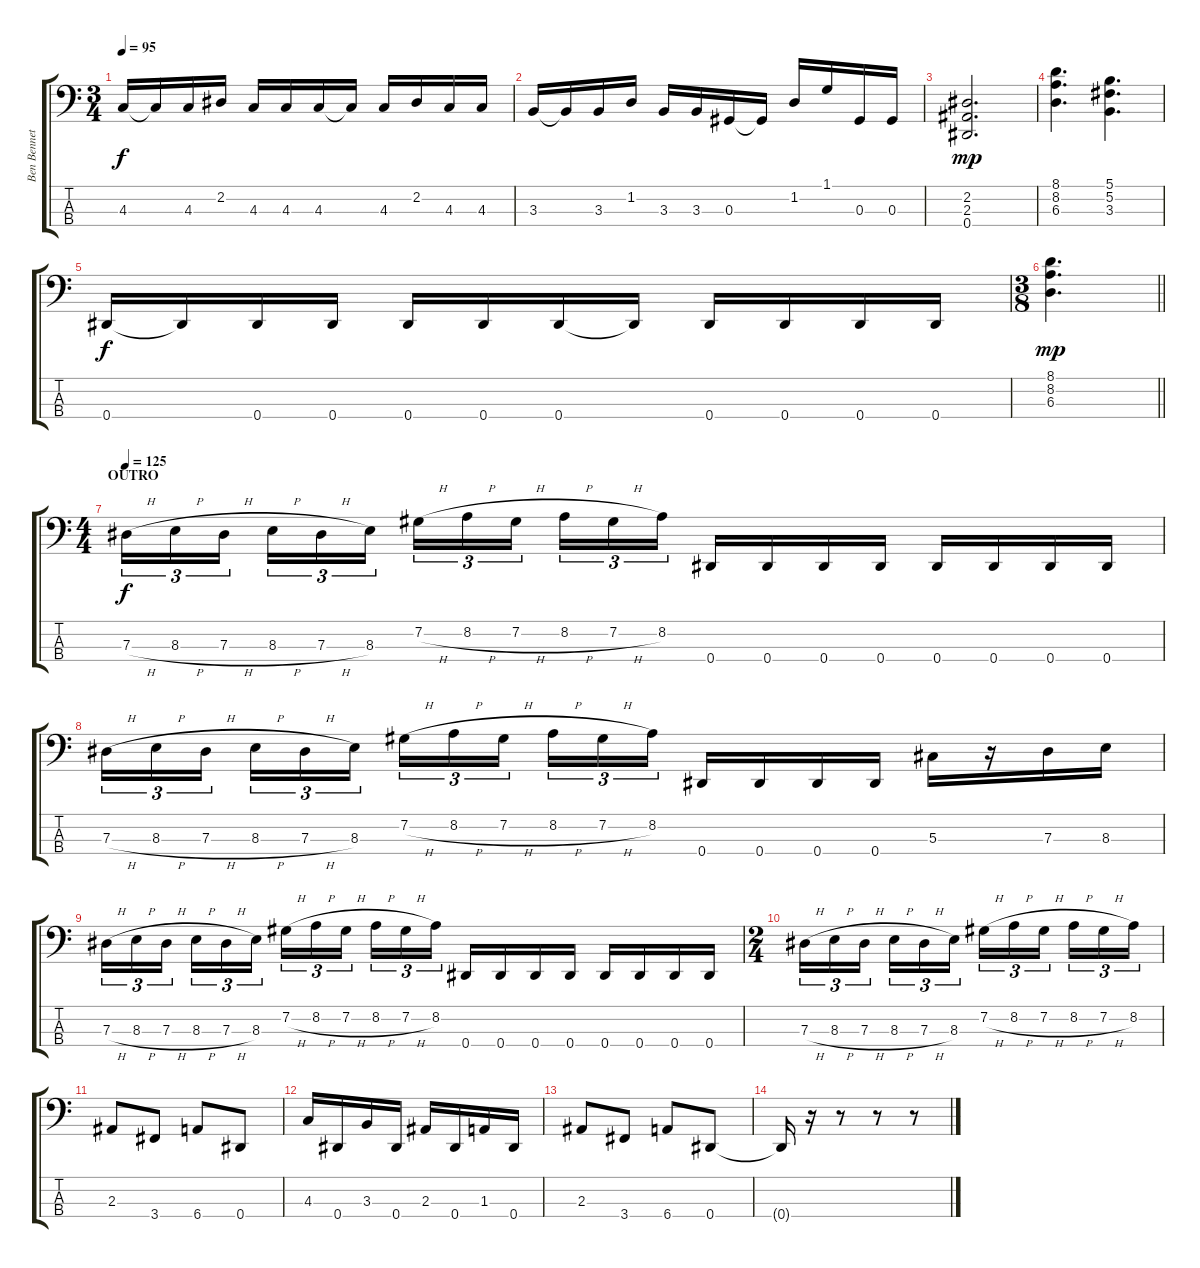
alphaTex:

\track ("Ben Bennett" "Ben Bennet") {instrument electricbassfinger}
\staff {score tabs}
\tuning (Gb2 Db2 Ab1 Eb1) {hide}
\ts (3 4)
\tempo 95
\clef f4
\ks c
4.3.16{dy f} 4.3{t}.16 4.3.16 2.2.16 4.3.16 4.3.16 4.3.16 4.3{t}.16 4.3.16 2.2.16 4.3.16 4.3.16 |
3.3.16 3.3{t}.16 3.3.16 1.2.16 3.3.16 3.3.16 0.3.16 0.3{t}.16 1.2.16 1.1.16 0.3.16 0.3.16 |
(2.2 2.3 0.4).2{d dy mp} |
(8.1 8.2 6.3).4{d} (5.1 5.2 3.3).4{d} |
0.4.16{dy f} 0.4{t}.16 0.4.16 0.4.16 0.4.16 0.4.16 0.4.16 0.4{t}.16 0.4.16 0.4.16 0.4.16 0.4.16 |
\ts (3 8)
\barLineRight lightlight
(8.1 8.2 6.3).4{d dy mp} |
\ts (4 4)
\section ("" "OUTRO")
\tempo 125
7.3{h}.16{tu (3 2) dy f} 8.3{h}.16{tu (3 2)} 7.3{h}.16{tu (3 2) beam splitsecondary} 8.3{h}.16{tu (3 2)} 7.3{h}.16{tu (3 2)} 8.3.16{tu (3 2)} 7.2{h}.16{tu (3 2)} 8.2{h}.16{tu (3 2)} 7.2{h}.16{tu (3 2) beam splitsecondary} 8.2{h}.16{tu (3 2)} 7.2{h}.16{tu (3 2)} 8.2.16{tu (3 2)} 0.4.16 0.4.16 0.4.16 0.4.16 0.4.16 0.4.16 0.4.16 0.4.16 |
7.3{h}.16{tu (3 2)} 8.3{h}.16{tu (3 2)} 7.3{h}.16{tu (3 2) beam splitsecondary} 8.3{h}.16{tu (3 2)} 7.3{h}.16{tu (3 2)} 8.3.16{tu (3 2)} 7.2{h}.16{tu (3 2)} 8.2{h}.16{tu (3 2)} 7.2{h}.16{tu (3 2) beam splitsecondary} 8.2{h}.16{tu (3 2)} 7.2{h}.16{tu (3 2)} 8.2.16{tu (3 2)} 0.4.16 0.4.16 0.4.16 0.4.16 5.3.16 r.16 7.3.16 8.3.16 |
7.3{h}.16{tu (3 2)} 8.3{h}.16{tu (3 2)} 7.3{h}.16{tu (3 2) beam splitsecondary} 8.3{h}.16{tu (3 2)} 7.3{h}.16{tu (3 2)} 8.3.16{tu (3 2)} 7.2{h}.16{tu (3 2)} 8.2{h}.16{tu (3 2)} 7.2{h}.16{tu (3 2) beam splitsecondary} 8.2{h}.16{tu (3 2)} 7.2{h}.16{tu (3 2)} 8.2.16{tu (3 2)} 0.4.16 0.4.16 0.4.16 0.4.16 0.4.16 0.4.16 0.4.16 0.4.16 |
\ts (2 4)
7.3{h}.16{tu (3 2)} 8.3{h}.16{tu (3 2)} 7.3{h}.16{tu (3 2) beam splitsecondary} 8.3{h}.16{tu (3 2)} 7.3{h}.16{tu (3 2)} 8.3.16{tu (3 2)} 7.2{h}.16{tu (3 2)} 8.2{h}.16{tu (3 2)} 7.2{h}.16{tu (3 2) beam splitsecondary} 8.2{h}.16{tu (3 2)} 7.2{h}.16{tu (3 2)} 8.2.16{tu (3 2)} |
2.3.8 3.4.8 6.4.8 0.4.8 |
4.3.16 0.4.16 3.3.16 0.4.16 2.3.16 0.4.16 1.3.16 0.4.16 |
2.3.8 3.4.8 6.4.8 0.4.8 |
0.4{t}.16 r.16 r.8 r.8 r.8
